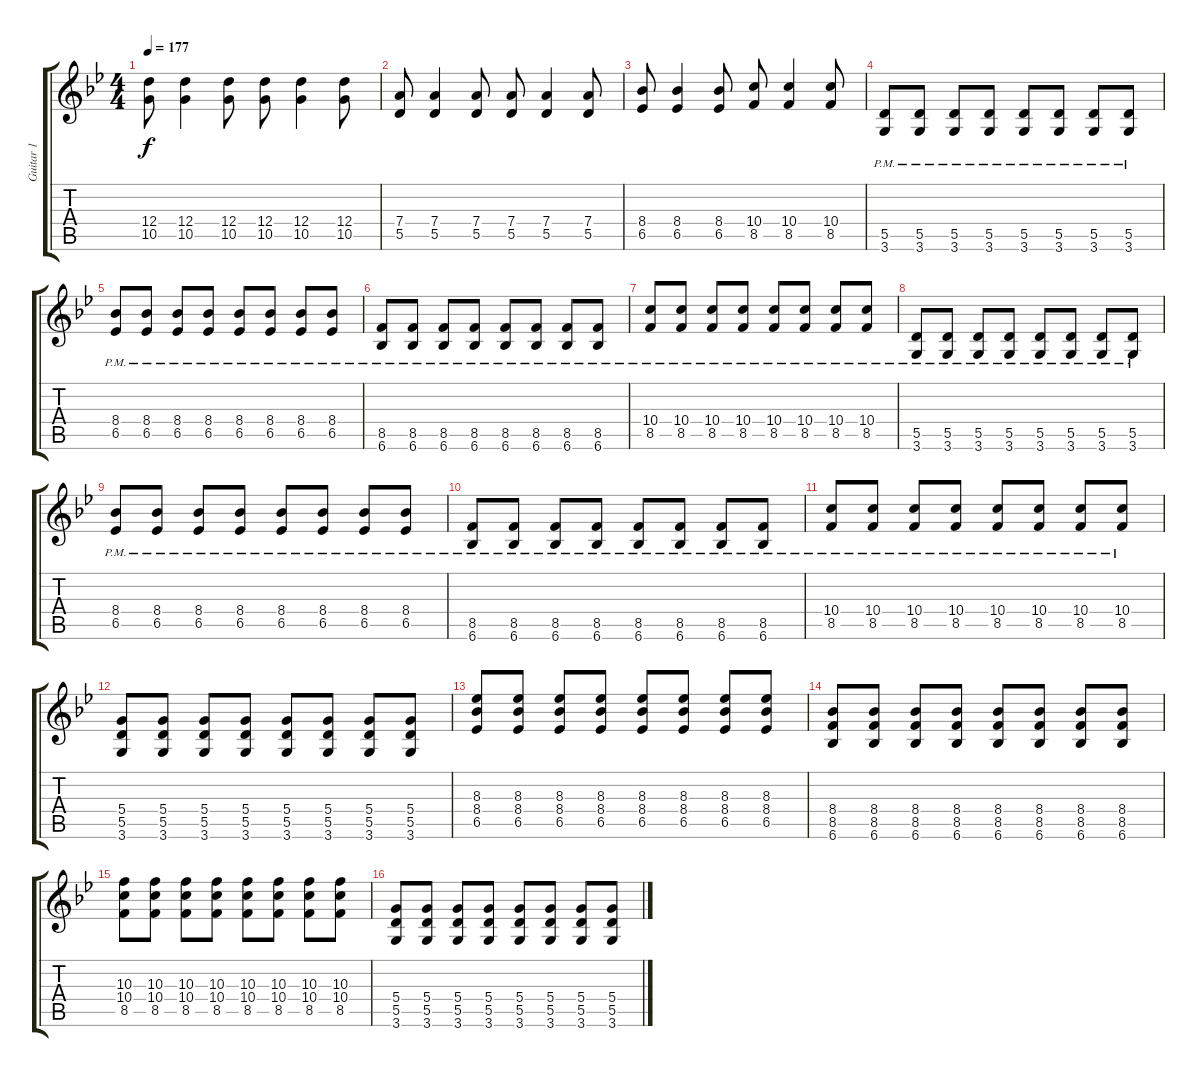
\track ("Guitar 1" "Guitar 1") {instrument distortionguitar}
\staff {score tabs}
\tuning (E4 B3 G3 D3 A2 E2) {hide}
\ts (4 4)
\tempo 177
\clef g2
\ks bb
(12.4 10.5).8{dy f} (12.4 10.5).4 (12.4 10.5).8 (12.4 10.5).8 (12.4 10.5).4 (12.4 10.5).8 |
(7.4 5.5).8 (7.4 5.5).4 (7.4 5.5).8 (7.4 5.5).8 (7.4 5.5).4 (7.4 5.5).8 |
(8.4 6.5).8 (8.4 6.5).4 (8.4 6.5).8 (10.4 8.5).8 (10.4 8.5).4 (10.4 8.5).8 |
(5.5{pm} 3.6{pm}).8 (5.5{pm} 3.6{pm}).8 (5.5{pm} 3.6{pm}).8 (5.5{pm} 3.6{pm}).8 (5.5{pm} 3.6{pm}).8 (5.5{pm} 3.6{pm}).8 (5.5{pm} 3.6{pm}).8 (5.5{pm} 3.6{pm}).8 |
(8.4{pm} 6.5{pm}).8 (8.4{pm} 6.5{pm}).8 (8.4{pm} 6.5{pm}).8 (8.4{pm} 6.5{pm}).8 (8.4{pm} 6.5{pm}).8 (8.4{pm} 6.5{pm}).8 (8.4{pm} 6.5{pm}).8 (8.4{pm} 6.5{pm}).8 |
(8.5{pm} 6.6{pm}).8 (8.5{pm} 6.6{pm}).8 (8.5{pm} 6.6{pm}).8 (8.5{pm} 6.6{pm}).8 (8.5{pm} 6.6{pm}).8 (8.5{pm} 6.6{pm}).8 (8.5{pm} 6.6{pm}).8 (8.5{pm} 6.6{pm}).8 |
(10.4{pm} 8.5{pm}).8 (10.4{pm} 8.5{pm}).8 (10.4{pm} 8.5{pm}).8 (10.4{pm} 8.5{pm}).8 (10.4{pm} 8.5{pm}).8 (10.4{pm} 8.5{pm}).8 (10.4{pm} 8.5{pm}).8 (10.4{pm} 8.5{pm}).8 |
(5.5{pm} 3.6{pm}).8 (5.5{pm} 3.6{pm}).8 (5.5{pm} 3.6{pm}).8 (5.5{pm} 3.6{pm}).8 (5.5{pm} 3.6{pm}).8 (5.5{pm} 3.6{pm}).8 (5.5{pm} 3.6{pm}).8 (5.5{pm} 3.6{pm}).8 |
(8.4{pm} 6.5{pm}).8 (8.4{pm} 6.5{pm}).8 (8.4{pm} 6.5{pm}).8 (8.4{pm} 6.5{pm}).8 (8.4{pm} 6.5{pm}).8 (8.4{pm} 6.5{pm}).8 (8.4{pm} 6.5{pm}).8 (8.4{pm} 6.5{pm}).8 |
(8.5{pm} 6.6{pm}).8 (8.5{pm} 6.6{pm}).8 (8.5{pm} 6.6{pm}).8 (8.5{pm} 6.6{pm}).8 (8.5{pm} 6.6{pm}).8 (8.5{pm} 6.6{pm}).8 (8.5{pm} 6.6{pm}).8 (8.5{pm} 6.6{pm}).8 |
(10.4{pm} 8.5{pm}).8 (10.4{pm} 8.5{pm}).8 (10.4{pm} 8.5{pm}).8 (10.4{pm} 8.5{pm}).8 (10.4{pm} 8.5{pm}).8 (10.4{pm} 8.5{pm}).8 (10.4{pm} 8.5{pm}).8 (10.4{pm} 8.5{pm}).8 |
(5.4 5.5 3.6).8 (5.4 5.5 3.6).8 (5.4 5.5 3.6).8 (5.4 5.5 3.6).8 (5.4 5.5 3.6).8 (5.4 5.5 3.6).8 (5.4 5.5 3.6).8 (5.4 5.5 3.6).8 |
(8.3 8.4 6.5).8 (8.3 8.4 6.5).8 (8.3 8.4 6.5).8 (8.3 8.4 6.5).8 (8.3 8.4 6.5).8 (8.3 8.4 6.5).8 (8.3 8.4 6.5).8 (8.3 8.4 6.5).8 |
(8.4 8.5 6.6).8 (8.4 8.5 6.6).8 (8.4 8.5 6.6).8 (8.4 8.5 6.6).8 (8.4 8.5 6.6).8 (8.4 8.5 6.6).8 (8.4 8.5 6.6).8 (8.4 8.5 6.6).8 |
(10.3 10.4 8.5).8 (10.3 10.4 8.5).8 (10.3 10.4 8.5).8 (10.3 10.4 8.5).8 (10.3 10.4 8.5).8 (10.3 10.4 8.5).8 (10.3 10.4 8.5).8 (10.3 10.4 8.5).8 |
(5.4 5.5 3.6).8 (5.4 5.5 3.6).8 (5.4 5.5 3.6).8 (5.4 5.5 3.6).8 (5.4 5.5 3.6).8 (5.4 5.5 3.6).8 (5.4 5.5 3.6).8 (5.4 5.5 3.6).8
